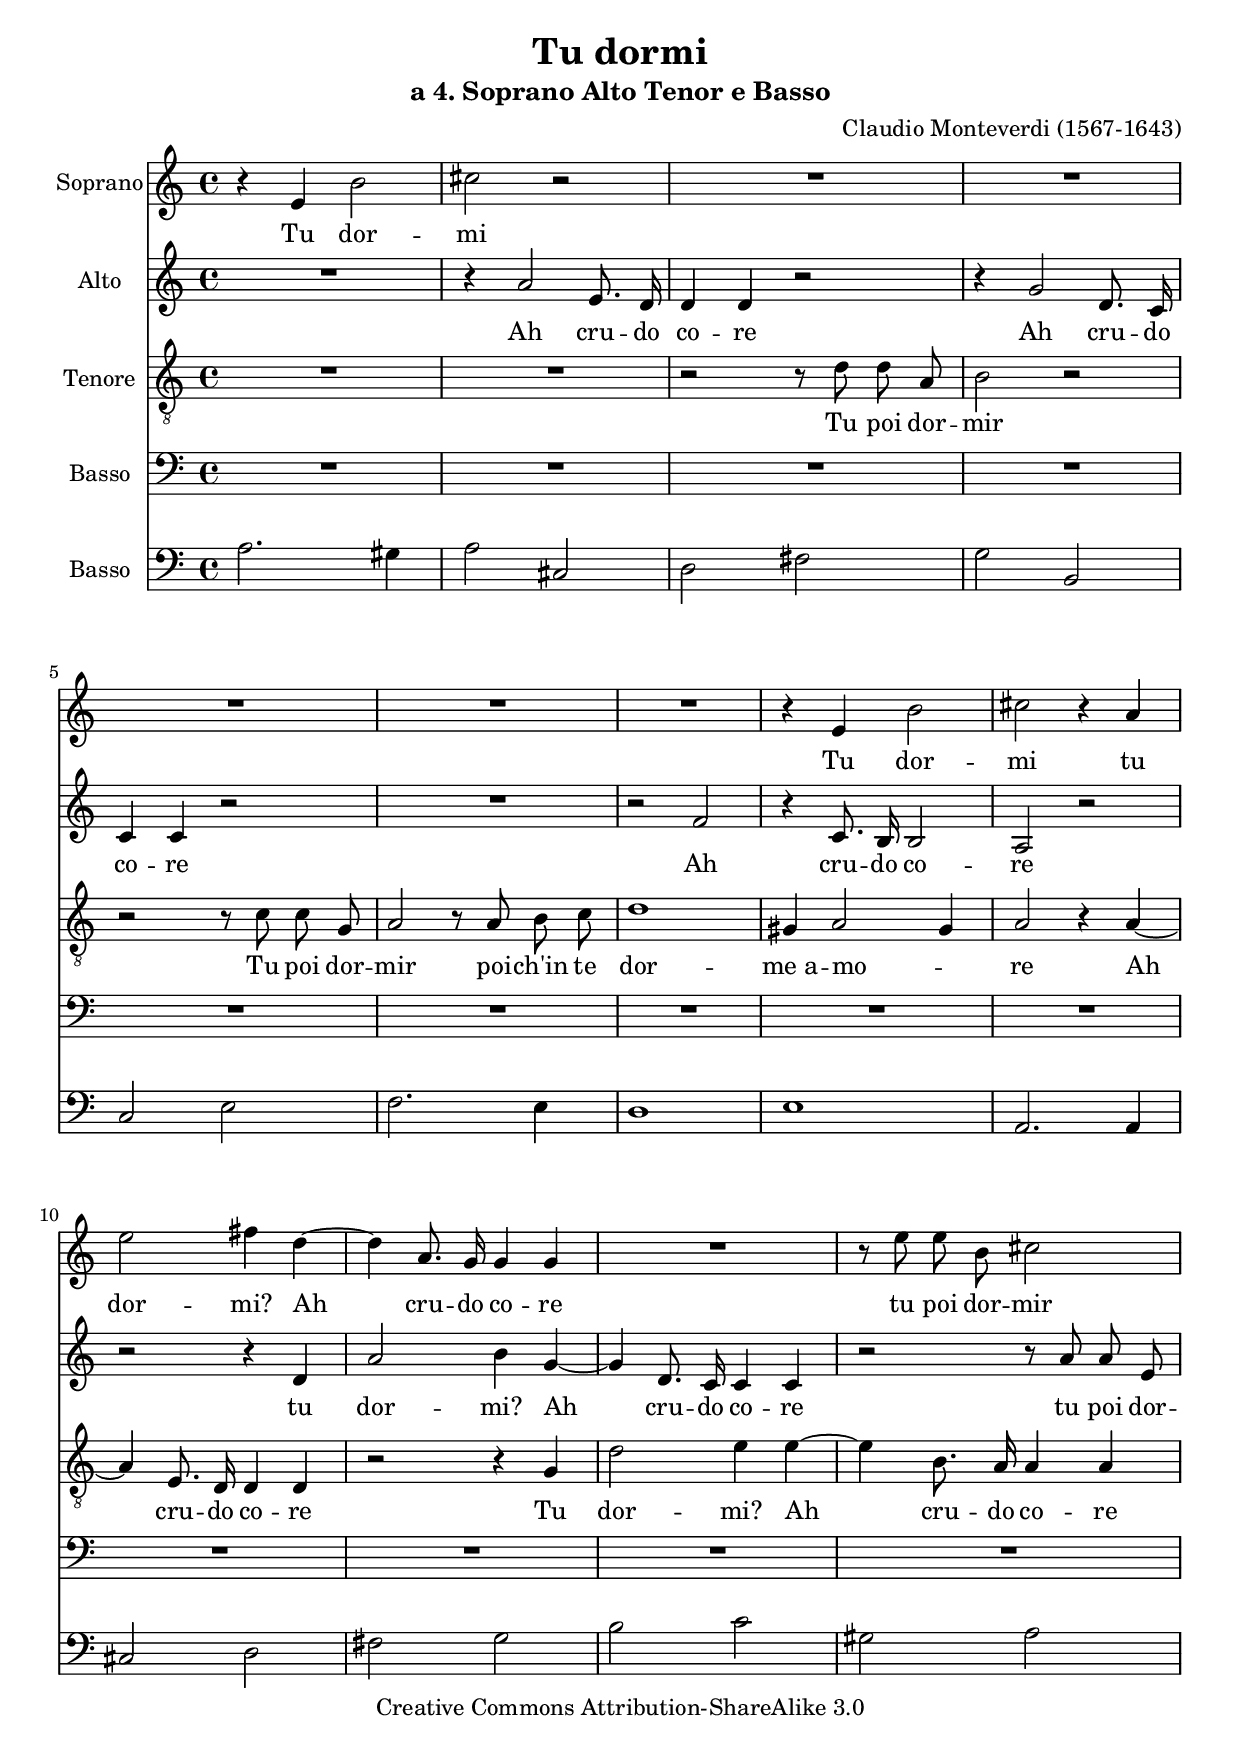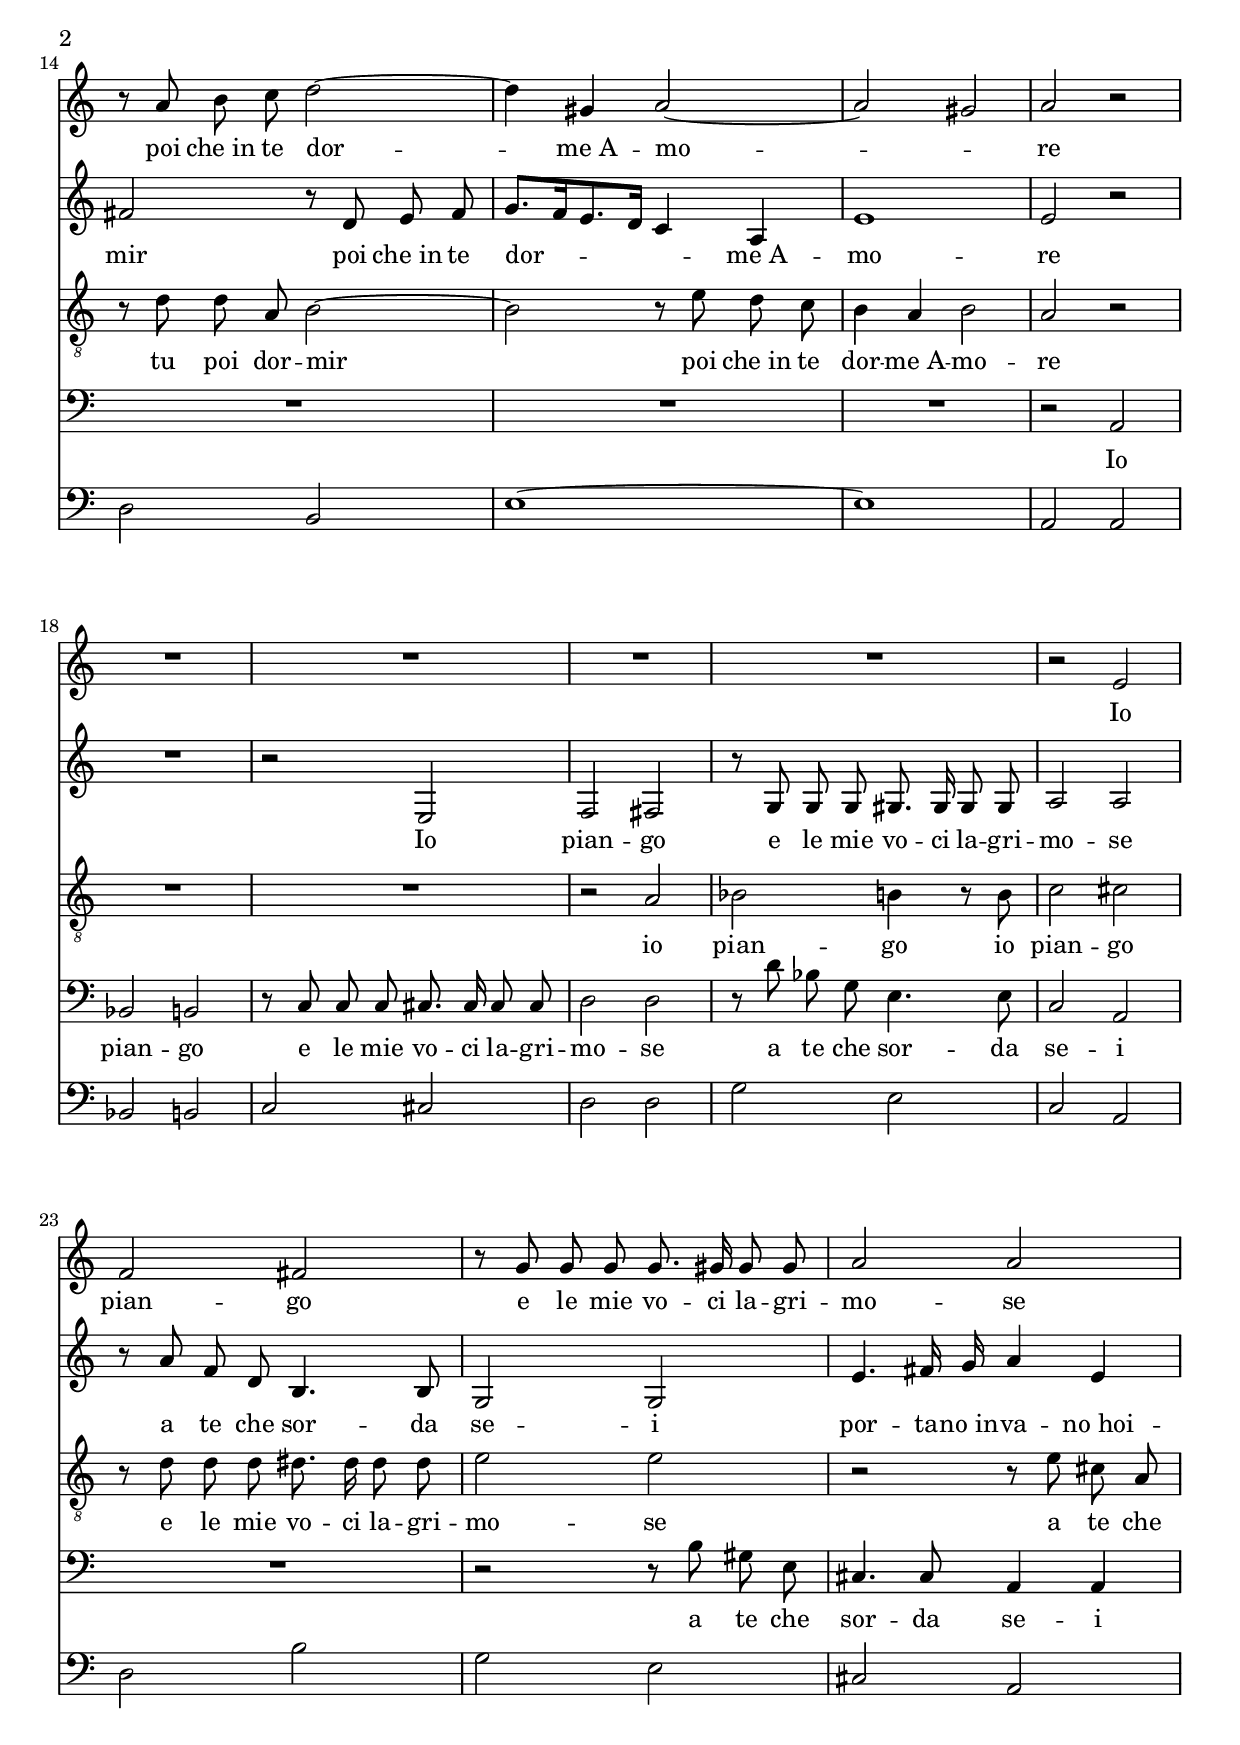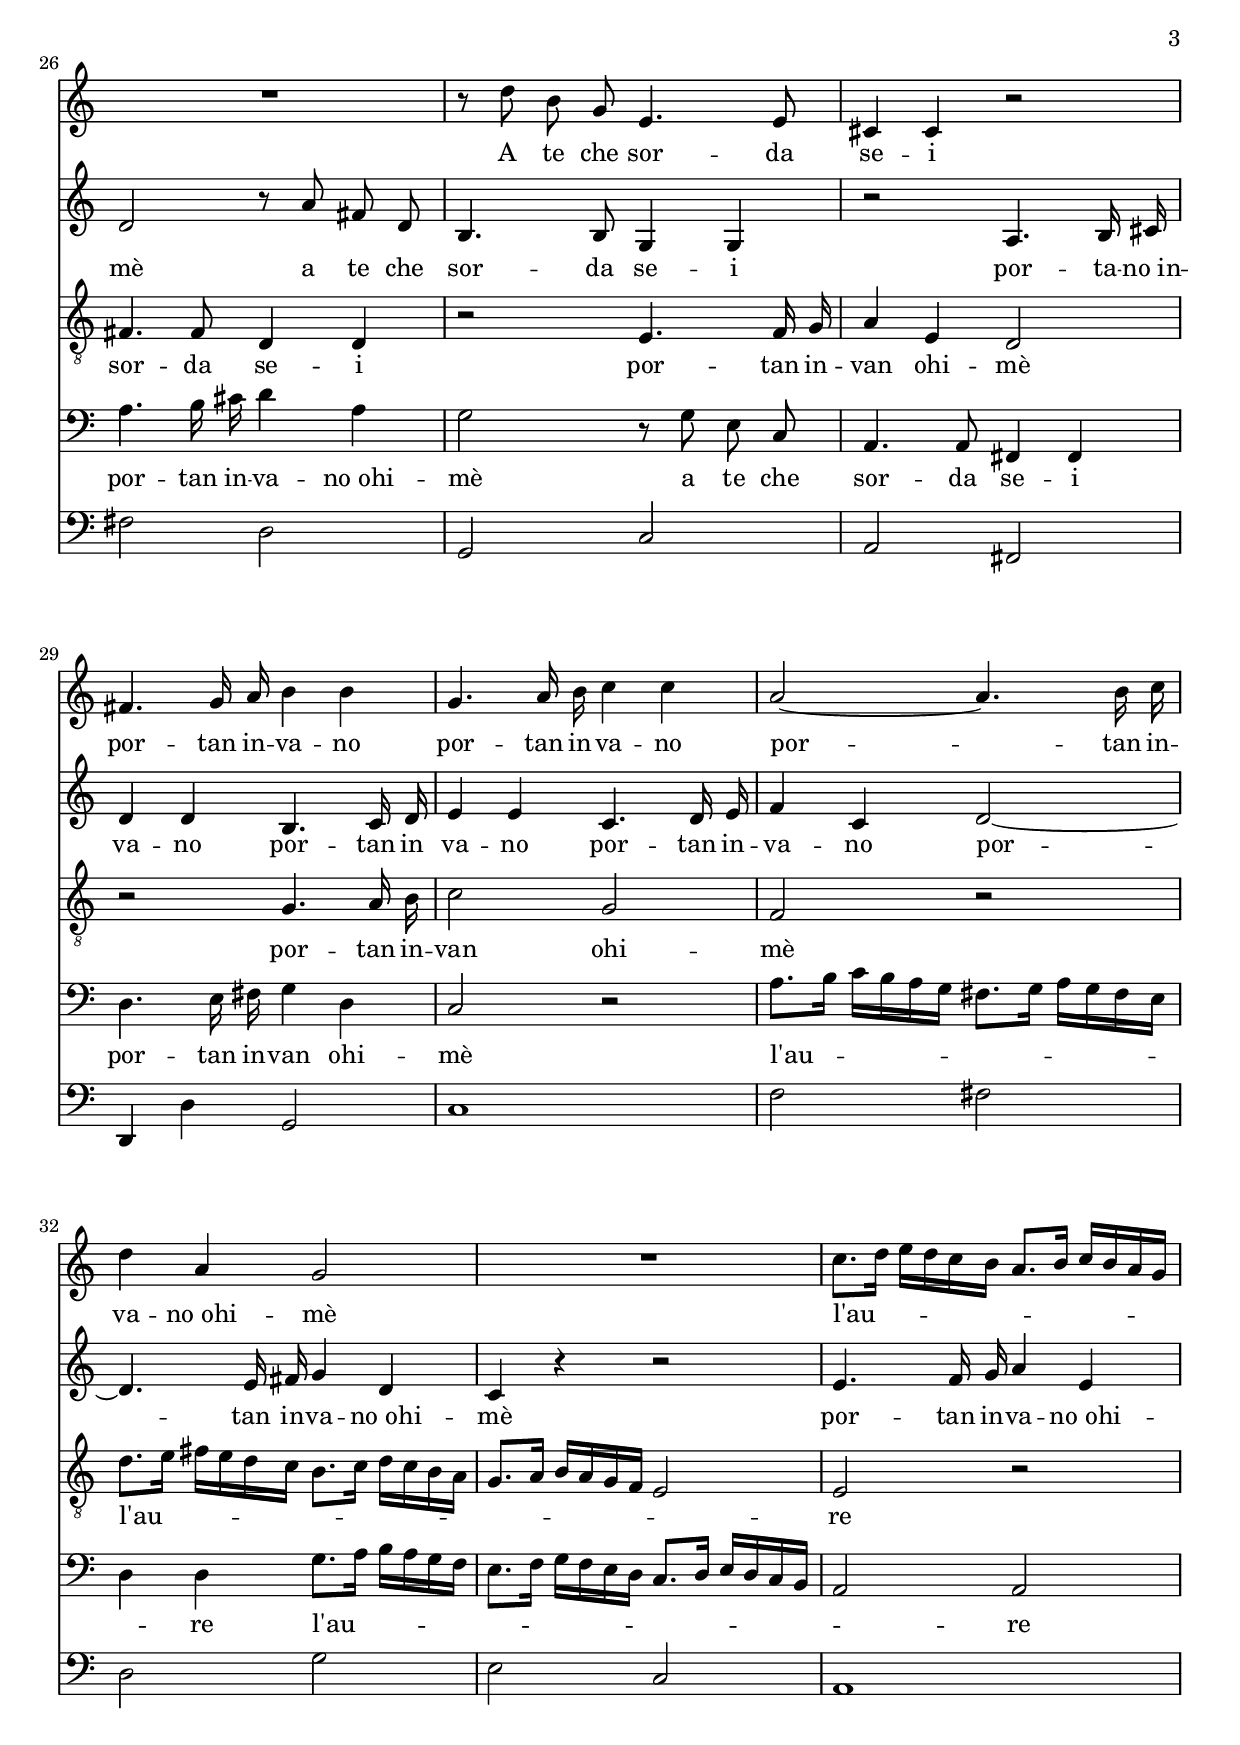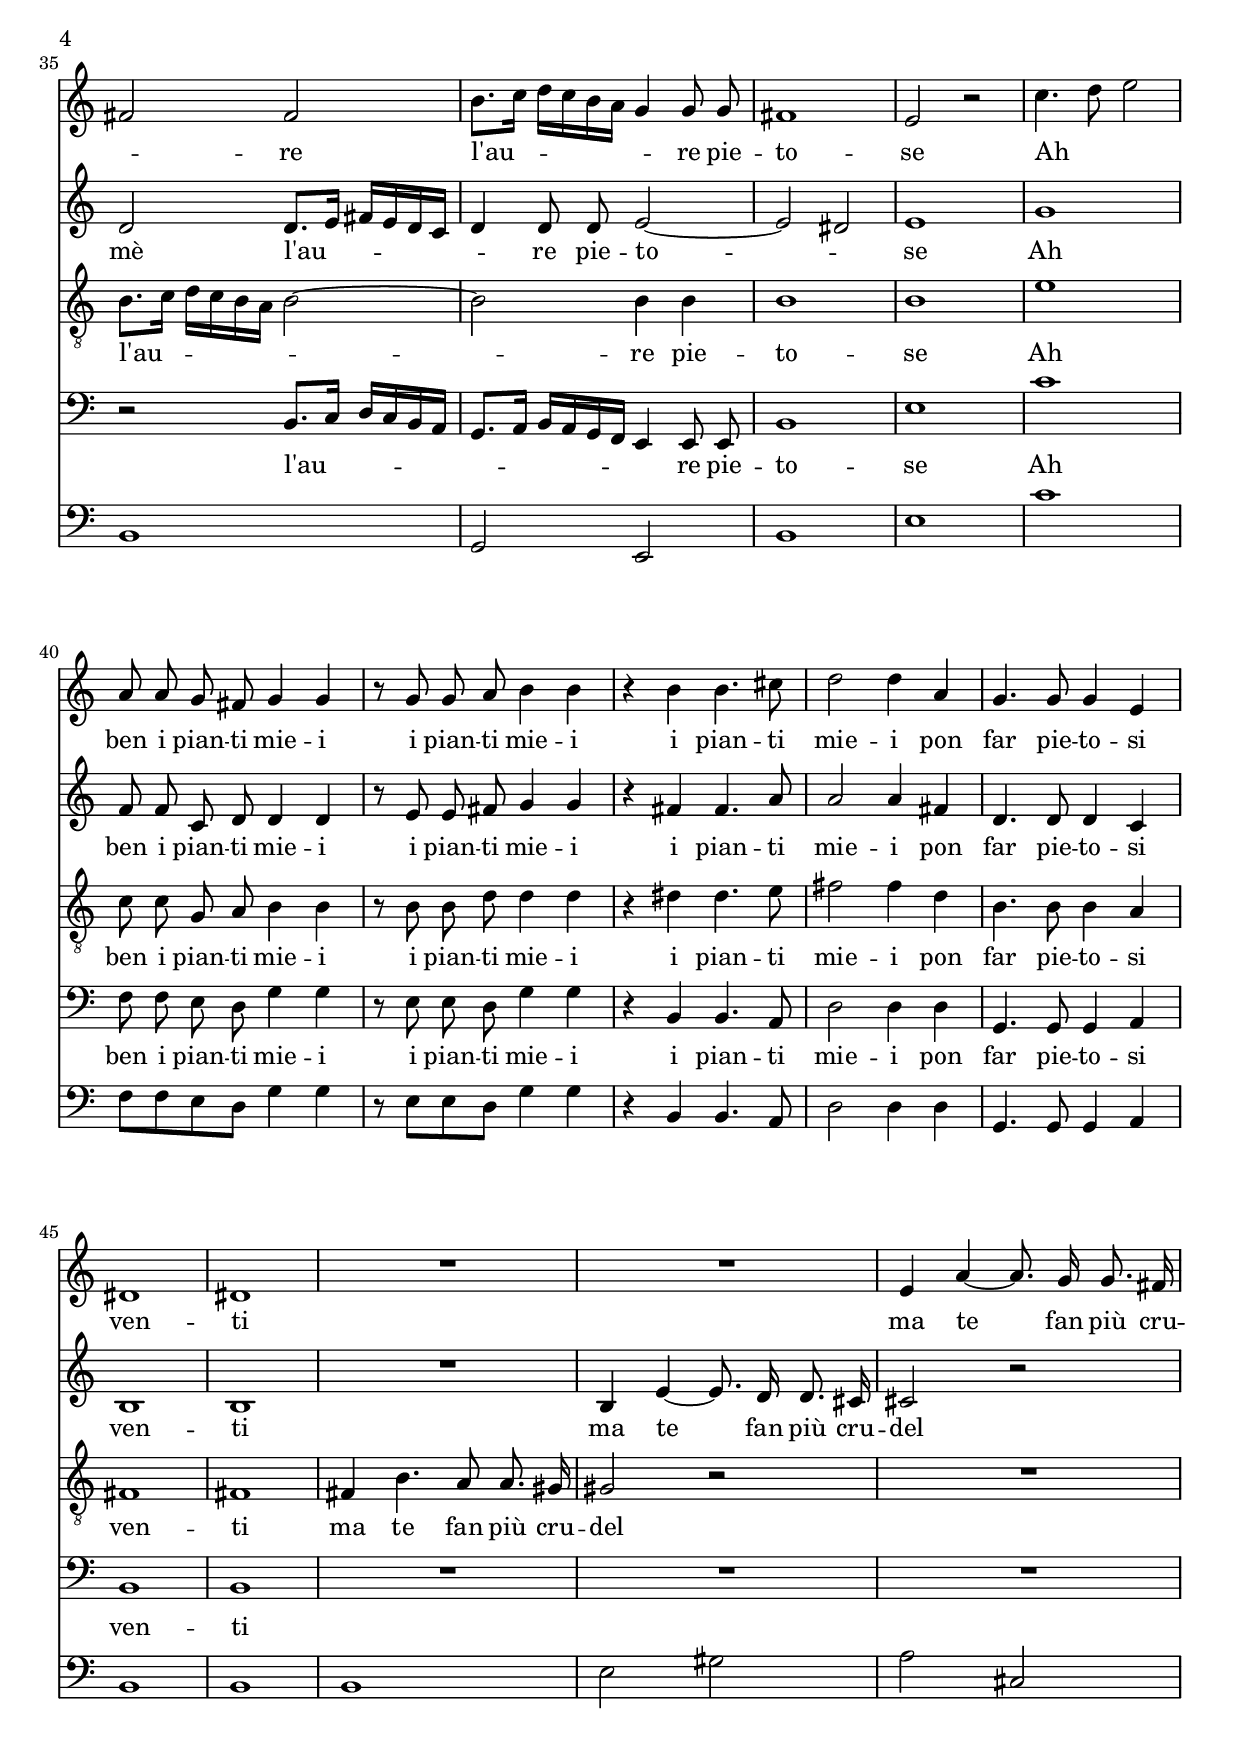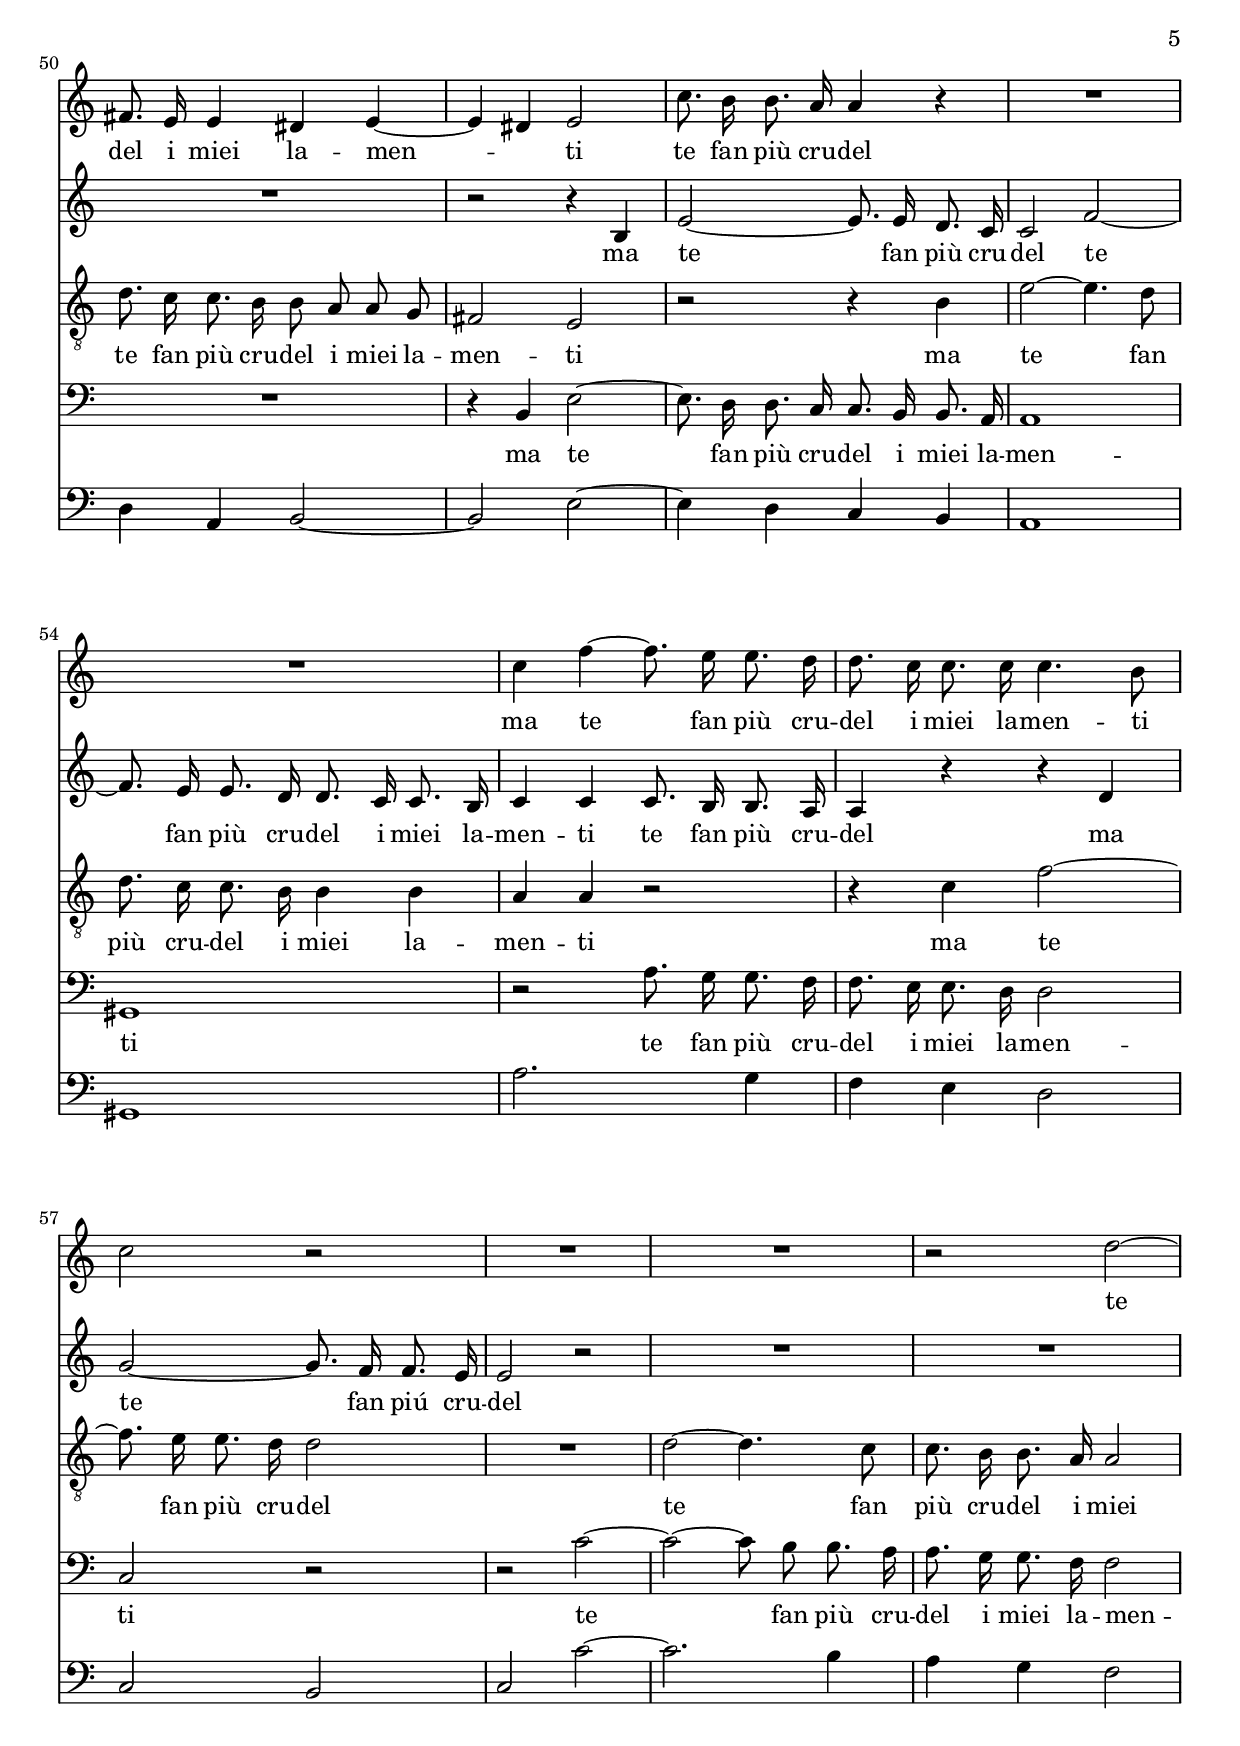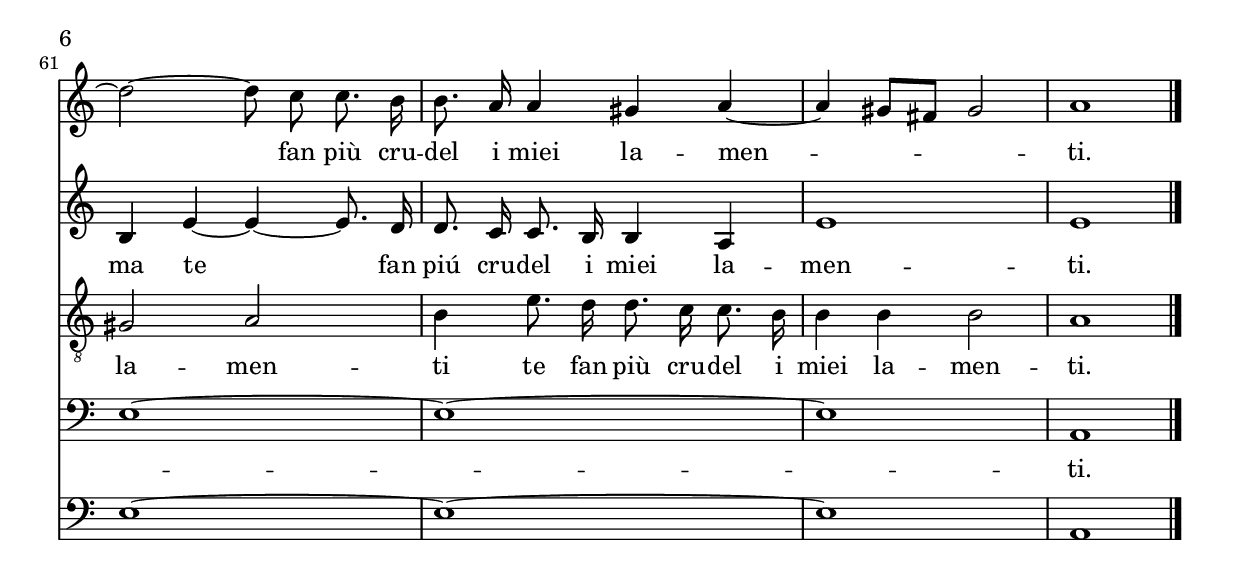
% Created on Wed Mar 18 19:56:41 CET 2009
\version "2.12.2"

\header {
	title = "Tu dormi"
	subtitle = "a 4. Soprano Alto Tenor e Basso"
	composer = "Claudio Monteverdi (1567-1643)"
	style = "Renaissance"
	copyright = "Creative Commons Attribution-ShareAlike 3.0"
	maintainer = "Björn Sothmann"
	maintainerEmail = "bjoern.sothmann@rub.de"
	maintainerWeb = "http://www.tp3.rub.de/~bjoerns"
}

\include "deutsch.ly"

verseS= \lyricmode {
Tu dor -- mi Tu dor -- mi tu dor -- mi? Ah cru -- do co -- re tu poi dor -- mir poi che_in te dor -- me_A -- mo -- re Io pian -- go e le mie vo -- ci la -- gri -- mo -- se A te che sor -- da se -- i por -- tan in -- va -- no por -- tan in -- va -- no por -- tan in -- va -- no_ohi -- mè l'au -- re l'au -- re pie -- to -- se Ah ben i pian -- ti mie -- i i pian -- ti mie -- i i pian -- ti mie -- i pon far pie -- to -- si ven -- ti ma te fan più cru -- del i miei la -- men -- ti te fan più cru -- del ma te fan più cru -- del i miei la -- men -- ti te fan più cru -- del i miei la -- men -- ti.
}
verseA= \lyricmode {
Ah cru -- do co -- re Ah cru -- do co -- re Ah cru -- do co -- re tu dor -- mi? Ah cru -- do co -- re tu poi dor -- mir poi che_in te dor -- me_A -- mo -- re Io pian -- go e le mie vo -- ci la -- gri -- mo -- se a te che sor -- da se -- i por -- ta -- no_in -- va -- no_hoi -- mè a te che sor -- da se -- i por -- ta -- no_in -- va -- no por -- tan in va -- no por -- tan in -- va -- no por -- tan in -- va -- no_ohi -- mè por -- tan in -- va -- no_ohi -- mè l'au -- re pie -- to -- se Ah ben i pian -- ti mie -- i i pian -- ti mie -- i i pian -- ti mie -- i pon far pie -- to -- si ven -- ti ma te fan più cru -- del ma te fan più cru -- del te fan più cru -- del i miei la -- men -- ti te fan più cru -- del ma te fan piú cru -- del ma te fan piú cru -- del i miei la -- men -- ti.
}
verseT= \lyricmode {
Tu poi dor -- mir Tu poi dor -- mir  poi -- ch'in te dor -- me_a -- mo -- re Ah cru -- do co -- re Tu dor -- mi? Ah cru -- do co -- re tu poi dor -- mir poi che_in te dor -- me_A -- mo -- re io pian -- go io pian -- go e le mie vo -- ci la -- gri -- mo -- se a te che sor -- da se -- i por -- tan in -- van ohi -- mè por -- tan in -- van ohi -- mè l'au -- re l'au -- re pie -- to -- se Ah ben i pian -- ti mie -- i i pian -- ti mie -- i i pian -- ti mie -- i pon far pie -- to -- si ven -- ti ma te fan più cru -- del te fan più cru -- del i miei la -- men -- ti ma te fan più cru -- del i miei la -- men -- ti ma te fan più cru -- del te fan più cru -- del i miei la -- men -- ti te fan più cru -- del i miei la -- men -- ti.
}
verseB= \lyricmode {
Io pian -- go e le mie vo -- ci la -- gri -- mo -- se a te che sor -- da se -- i a te che sor -- da se -- i por -- tan in -- va -- no_ohi -- mè a te che sor -- da se -- i por -- tan in -- van ohi -- mè l'au -- re l'au -- re l'au -- re pie -- to -- se Ah ben i pian -- ti mie -- i i pian -- ti mie -- i i pian -- ti mie -- i pon far pie -- to -- si ven -- ti ma te fan più cru -- del i miei la -- men -- ti te fan più cru -- del i miei la -- men -- ti te fan più cru -- del i miei la -- men -- ti.
}
 

staffSoprano = \new Staff  {
	\time 4/4
	\override Score.MetronomeMark #'stencil = ##f
	\tempo 4 = 100 
	\set Staff.instrumentName="Soprano"
	\set Staff.midiInstrument="oboe"
	\key c \major
	\clef treble
	\relative c' { 	
		\context Voice = "melodySop" {
			\dynamicUp
			\autoBeamOff
			r4 e h'2 |
			cis r |
			R1*5 |
			r4 e, h'2 |
			cis r4 a |
			e'2 fis4 d~ |
			d a8. g16 g4 g |
			R1 |
			r8 e' e h cis2 |
			r8 a h c d2~ |
			d4 gis, a2~\melisma |
			a gis\melismaEnd |
			a r |
			R1*4 |
			r2 e |
			f fis |
			r8 g g g g8. gis16 gis8 gis |
			a2 a |
			R1 |
			r8 d h g e4. e8 |
			cis4 cis r2 |
			fis4. g16 a h4 h |
			g4. a16 h c4 c |
			a2~ a4. h16 c |
			d4 a g2 |
			R1 |
			c8.[\melisma d16] e[ d c h] a8.[ h16] c[ h a g] |
			fis2\melismaEnd fis |
			h8.[\melisma c16] d[ c h a] g4\melismaEnd g8 g |
			fis1 |
			e2 r |
			c'4.\melisma d8 e2\melismaEnd |
			a,8 a g fis g4 g |
			r8 g g a h4 h |
			r h h4. cis8 |
			d2 d4 a |
			g4. g8 g4 e |
			dis1 |
			dis |
			R1*2 |
			e4 a~ a8. g16 g8. fis16 |
			fis8. e16 e4 dis e~\melisma |
			e dis\melismaEnd e2 |
			c'8. h16 h8. a16 a4 r |
			R1*2 |
			c4 f~ f8. e16 e8. d16 |
			d8. c16 c8. c16 c4. h8\melisma |
			c2\melismaEnd r |
			R1*2 |
			r2 d~ |
			d~ d8 c c8. h16 |
			h8. a16 a4 gis a~\melisma |
			a gis8[ fis] gis2\melismaEnd |
			a1 |
		}

	\bar "|."
	}

}
staffAlto = \new Staff  {
	\set Staff.instrumentName="Alto"
	\set Staff.midiInstrument="oboe"
	\key c \major
	\clef treble
	\relative c'' { 	
		\context Voice = "melodyAlt" {
			\dynamicUp
			\autoBeamOff
			R1 |
			r4 a2 e8. d16 |
			d4 d r2 |
			r4 g2 d8. c16 |
			c4 c r2 |
			R1 |
			r2 f |
			r4 c8. h16 h2 |
			a r |
			r2 r4 d |
			a'2 h4 g~ |
			g d8. c16 c4 c |
			r2 r8 a' a e |
			fis2 r8 d e fis |
			g8.[\melisma f16 e8. d16] c4\melismaEnd a |
			e'1 |
			e2 r |
			R1 |
			r2 e, |
			f fis |
			r8 g g g gis8. gis16 gis8 gis |
			a2 a |
			r8 a' f d h4. h8 |
			g2 g |
			e'4. fis16 g a4 e |
			d2 r8 a' fis d |
			h4. h8 g4 g |
			r2 a4. h16 cis |
			d4 d h4. c16 d |
			e4 e c4. d16 e |
			f4 c d2~ |
			d4. e16 fis g4 d |
			c r r2 |
			e4. f16 g a4 e |
			d2 d8.[\melisma e16] fis[ e d c] |
			d4\melismaEnd d8 d e2~\melisma |
			e dis\melismaEnd |
			e1 |
			g |
			f8 f c d d4 d |
			r8 e e fis g4 g |
			r fis fis4. a8 |
			a2 a4 fis |
			d4. d8 d4 c |
			h1 |
			h |
			R1 |
			h4 e~ e8. d16 d8. cis16 |
			cis2 r |
			R1 |
			r2 r4 h |
			e2~ e8. e16 d8. c16 |
			c2 f~ f8. e16 e8. d16 d8. c16 c8. h16 |
			c4 c c8. h16 h8. a16 |
			a4 r r d |
			g2~ g8. f16 f8. e16 |
			e2 r |
			R1*2 |
			h4 e~ e~ e8. d16 |
			d8. c16 c8. h16 h4 a |
			e'1 |
			e |
		}

	\bar "|."
	}

}
staffTenore = \new Staff  {
	\set Staff.instrumentName="Tenore"
	\set Staff.midiInstrument="oboe"
	\key c \major
	\clef "G_8"
	\relative c' { 	
		\context Voice = "melodyTen" {
			\dynamicUp
			\autoBeamOff
			R1*2 |
			r2 r8 d d a |
			h2 r |
			r2 r8 c c g |
			a2 r8 a h c |
			d1 |
			gis,4 a2\melisma gis4\melismaEnd |
			a2 r4 a~ |
			a e8. d16 d4 d |
			r2 r4 g |
			d'2 e4 e~ |
			e h8. a16 a4 a |
			r8 d d a h2~ |
			h r8 e d c |
			h4 a h2 |
			a r |
			R1*2 |
			r2 a b h4 r8 h |
			c2 cis |
			r8 d d d dis8. dis16 dis8 dis |
			e2 e |
			r r8 e cis a |
			fis4. fis8 d4 d |
			r2 e4. f16 g |
			a4 e d2 |
			r2 g4. a16 h |
			c2 g |
			f r |
			d'8.[\melisma e16] fis[ e d c] h8.[ c16] d[ c h a] |
			g8.[ a16] h[ a g f] e2\melismaEnd |
			e r2 |
			h'8.[\melisma c16]d[ c h a] h2~ |
			h\melismaEnd h4 h |
			h1 |
			h |
			e |
			c8 c g a h4 h |
			r8 h h d d4 d |
			r dis dis4. e8 |
			fis2 fis4 d |
			h4. h8 h4 a |
			fis1 |
			fis |
			fis4 h4. a8 a8. gis16 |
			gis2 r |
			R1 |
			d'8. c16 c8. h16 h8 a a g |
			fis2 e |
			r2 r4 h' |
			e2~ e4. d8 |
			d8. c16 c8. h16 h4 h |
			a a r2 |
			r4 c f2~ |
			f8. e16 e8. d16 d2 |
			R1 |
			d2~ d4. c8 |
			c8. h16 h8. a16 a2 |
			gis a |
			h4 e8. d16 d8. c16 c8. h16 |
			h4 h h2 |
			a1 |
		}

	\bar "|."
	}

}
staffBasso = \new Staff  {
	\set Staff.instrumentName="Basso"
	\set Staff.midiInstrument="oboe"
	\key c \major
	\clef bass
	\relative c { 	
		\context Voice = "melodyBas" {
			\dynamicUp
			\autoBeamOff
			R1*16 |
			r2 a |
			b h |
			r8 c c c cis8. cis16 cis8 cis |
			d2 d |
			r8 d' b g e4. e8 |
			c2 a |
			R1 |
			r2 r8 h' gis e |
			cis4. cis8 a4 a |
			a'4. h16 cis d4 a |
			g2 r8 g e c |
			a4. a8 fis4 fis |
			d'4. e16 fis g4 d |
			c2 r |
			a'8.[\melisma h16] c[ h a g] fis8.[ g16] a[ g fis e] |
			d4\melismaEnd d g8.[\melisma a16] h[ a g f] |
			e8.[ f16] g[ f e d] c8.[ d16] e[ d c h] |
			a2\melismaEnd a |
			r2 h8.[\melisma c16] d[ c h a] |
			g8.[ a16] h[ a g f] e4\melismaEnd e8 e |
			h'1 |
			e |
			c' |
			f,8 f e d g4 g |
			r8 e e d g4 g |
			r h, h4. a8 |
			d2 d4 d |
			g,4. g8 g4 a |
			h1 |
			h |
			R1*4 |
			r4 h e2~ |
			e8. d16 d8. c16 c8. h16 h8. a16 |
			a1 |
			gis |
			r2 a'8. g16 g8. f16 |
			f8. e16 e8. d16 d2 |
			c r |
			r c'~ |
			c~ c8 h h8. a16 |
			a8. g16 g8. f16 f2\melisma |
			e1~ |
			e~ |
			e\melismaEnd |
			a, |
		}

	\bar "|."
	}

}
staffBassoII = \new Staff  {
	\set Staff.instrumentName="Basso"
	\set Staff.midiInstrument="harpsichord"
	\key c \major
	\clef bass
	\relative c' { 	
		a2. gis4 |
		a2 cis, |
		d fis |
		g h, |
		c e |
		f2. e4 |
		d1 |
		e |
		a,2. a4 |
		cis2 d |
		fis g |
		h c |
		gis a |
		d, h |
		e1~ |
		e |
		a,2 a |
		b h |
		c cis |
		d d |
		g e |
		c a |
		d h' |
		g e |
		cis a |
		fis' d |
		g, c |
		a fis |
		d4 d' g,2 |
		c1 |
		f2 fis |
		d g |
		e c |
		a1 |
		h |
		g2 e |
		h'1 |
		e |
		c' |
		f,8 f e d g4 g |
		r8 e e d g4 g |
		r h, h4. a8 |
		d2 d4 d |
		g,4. g8 g4 a |
		h1 |
		h |
		h |
		e2 gis |
		a cis, |
		d4 a h2~ |
		h e~ |
		e4 d c h |
		a1 |
		gis |
		a'2. g4 |
		f e d2 |
		c h |
		c c'~ |
		c2. h4 |
		a g f2 |
		e1~ |
		e~ |
		e |
		a, |
	\bar "|."
	}

}


\score {
	<<
		\staffSoprano
		\context Lyrics = "lmelodySop" \lyricmode  { \lyricsto "melodySop" \verseS }
		
		\staffAlto
		\context Lyrics = "lmelodyAlt" \lyricmode  { \lyricsto "melodyAlt" \verseA }
		
		\staffTenore
		\context Lyrics = "lmelodyTen" \lyricmode  { \lyricsto "melodyTen" \verseT }
		
		\staffBasso
		\context Lyrics = "lmelodyBas" \lyricmode  { \lyricsto "melodyBas" \verseB }
		
		\staffBassoII
	>>
	
	\midi {
	}

	\layout  {
	}
}

\paper {
}

